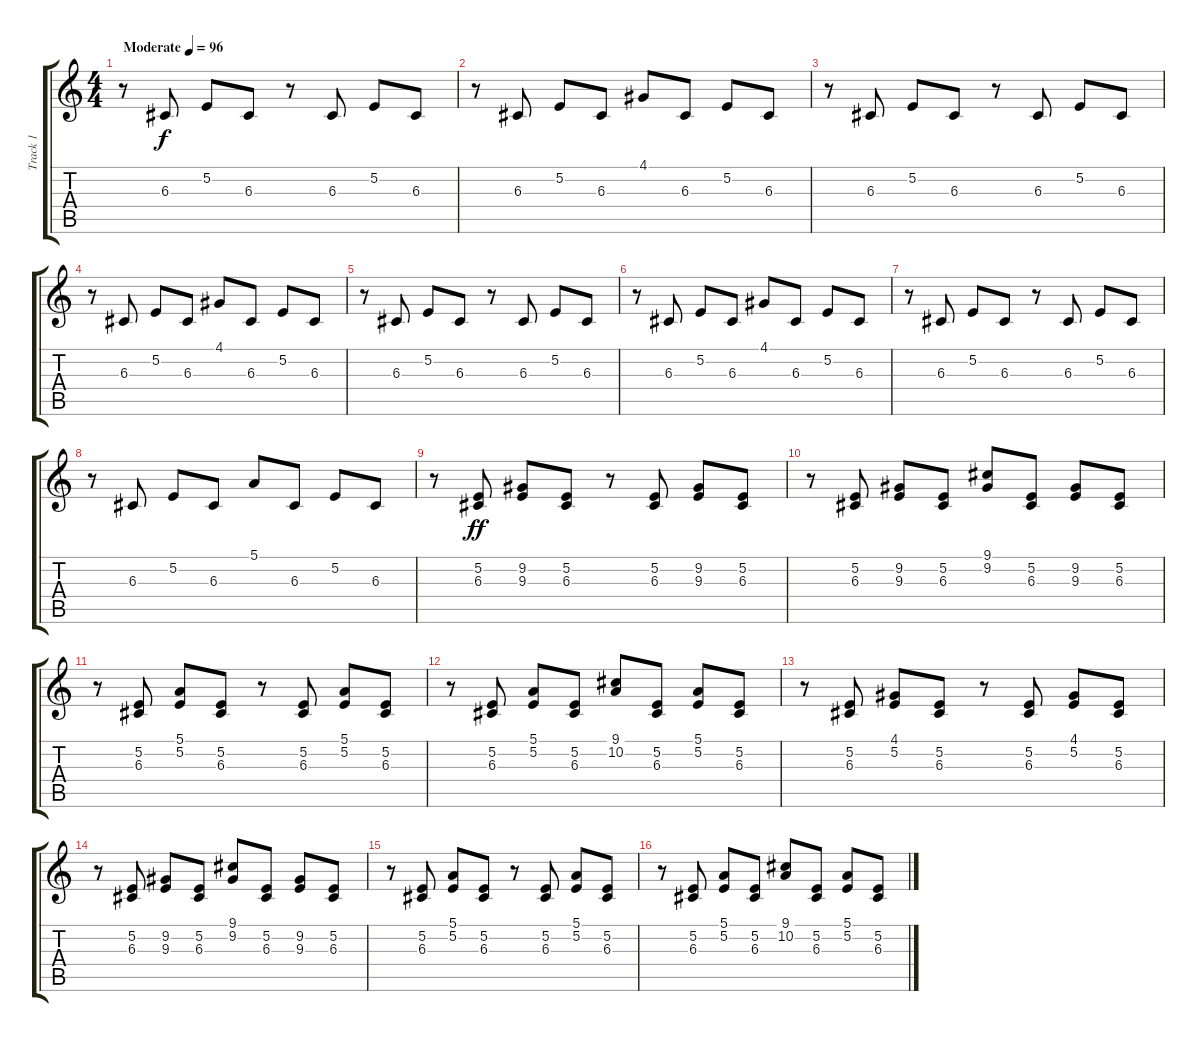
\track ("Track 1" "Track 1") {instrument stringensemble1}
\staff {score tabs}
\tuning (E4 B3 G3 D3 A2 E2) {hide}
\ts (4 4)
\tempo (96 "Moderate")
\clef g2
\ks c
r.8{dy f instrument stringensemble1} 6.3.8 5.2.8 6.3.8 r.8 6.3.8 5.2.8 6.3.8 |
r.8 6.3.8 5.2.8 6.3.8 4.1.8 6.3.8 5.2.8 6.3.8 |
r.8 6.3.8 5.2.8 6.3.8 r.8 6.3.8 5.2.8 6.3.8 |
r.8 6.3.8 5.2.8 6.3.8 4.1.8 6.3.8 5.2.8 6.3.8 |
r.8 6.3.8 5.2.8 6.3.8 r.8 6.3.8 5.2.8 6.3.8 |
r.8 6.3.8 5.2.8 6.3.8 4.1.8 6.3.8 5.2.8 6.3.8 |
r.8 6.3.8 5.2.8 6.3.8 r.8 6.3.8 5.2.8 6.3.8 |
r.8 6.3.8 5.2.8 6.3.8 5.1.8 6.3.8 5.2.8 6.3.8 |
r.8 (5.2 6.3).8{dy ff} (9.2 9.3).8 (5.2 6.3).8 r.8 (5.2 6.3).8 (9.2 9.3).8 (5.2 6.3).8 |
r.8 (5.2 6.3).8 (9.2 9.3).8 (5.2 6.3).8 (9.1 9.2).8 (5.2 6.3).8 (9.2 9.3).8 (5.2 6.3).8 |
r.8 (5.2 6.3).8 (5.1 5.2).8 (5.2 6.3).8 r.8 (5.2 6.3).8 (5.1 5.2).8 (5.2 6.3).8 |
r.8 (5.2 6.3).8 (5.1 5.2).8 (5.2 6.3).8 (9.1 10.2).8 (5.2 6.3).8 (5.1 5.2).8 (5.2 6.3).8 |
r.8 (5.2 6.3).8 (4.1 5.2).8 (5.2 6.3).8 r.8 (5.2 6.3).8 (4.1 5.2).8 (5.2 6.3).8 |
r.8 (5.2 6.3).8 (9.2 9.3).8 (5.2 6.3).8 (9.1 9.2).8 (5.2 6.3).8 (9.2 9.3).8 (5.2 6.3).8 |
r.8 (5.2 6.3).8 (5.1 5.2).8 (5.2 6.3).8 r.8 (5.2 6.3).8 (5.1 5.2).8 (5.2 6.3).8 |
r.8 (5.2 6.3).8 (5.1 5.2).8 (5.2 6.3).8 (9.1 10.2).8 (5.2 6.3).8 (5.1 5.2).8 (5.2 6.3).8
